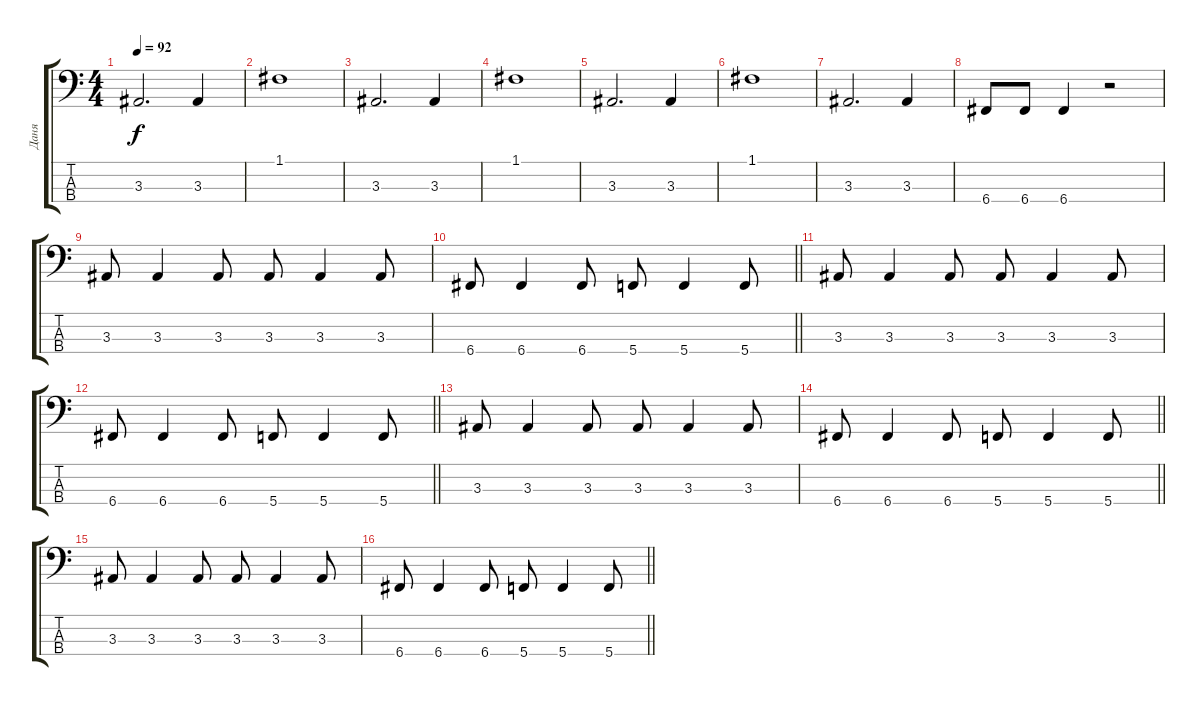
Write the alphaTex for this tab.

\track ("Даня" "Даня") {instrument electricbasspick}
\staff {score tabs}
\tuning (F2 C2 G1 C1) {hide}
\ts (4 4)
\tempo 92
\clef f4
\ks c
3.3.2{d dy f} 3.3.4 |
1.1.1 |
3.3.2{d} 3.3.4 |
1.1.1 |
3.3.2{d} 3.3.4 |
1.1.1 |
3.3.2{d} 3.3.4 |
6.4.8 6.4.8 6.4.4 r.2 |
3.3.8 3.3.4 3.3.8 3.3.8 3.3.4 3.3.8 |
\barLineRight lightlight
6.4.8 6.4.4 6.4.8 5.4.8 5.4.4 5.4.8 |
3.3.8 3.3.4 3.3.8 3.3.8 3.3.4 3.3.8 |
\barLineRight lightlight
6.4.8 6.4.4 6.4.8 5.4.8 5.4.4 5.4.8 |
3.3.8 3.3.4 3.3.8 3.3.8 3.3.4 3.3.8 |
\barLineRight lightlight
6.4.8 6.4.4 6.4.8 5.4.8 5.4.4 5.4.8 |
3.3.8 3.3.4 3.3.8 3.3.8 3.3.4 3.3.8 |
\barLineRight lightlight
6.4.8 6.4.4 6.4.8 5.4.8 5.4.4 5.4.8
